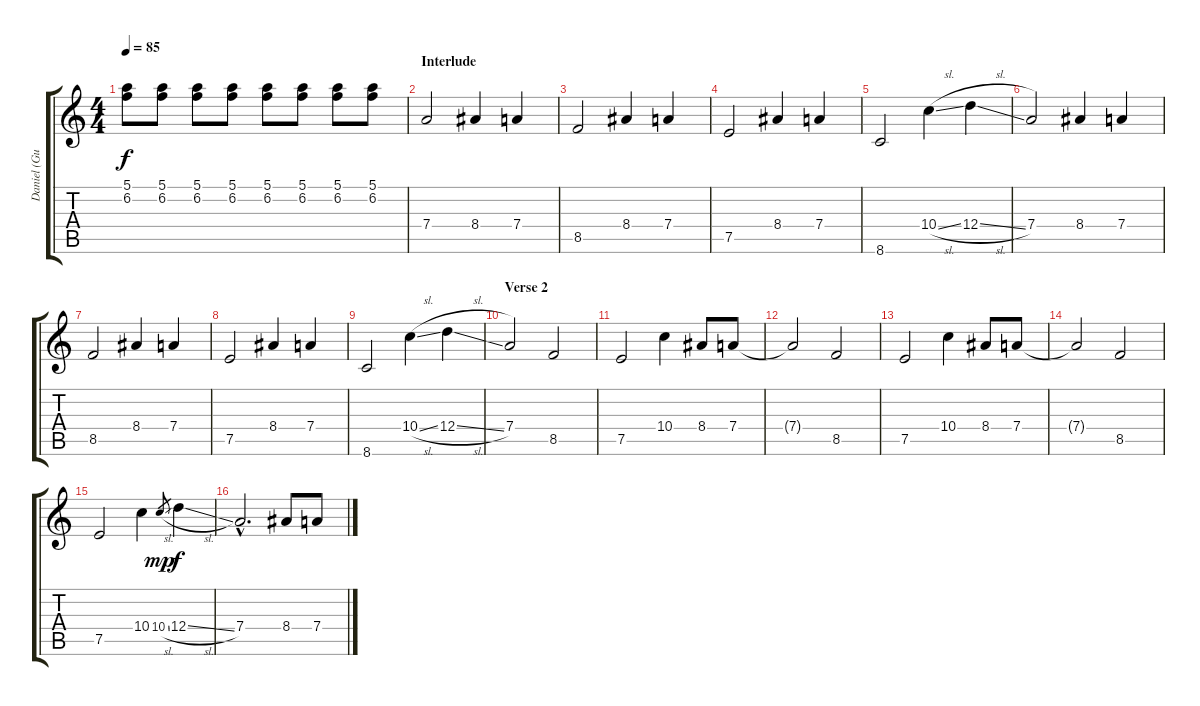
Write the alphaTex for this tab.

\track ("Daniel (Guitar)" "Daniel (Gu") {instrument overdrivenguitar}
\staff {score tabs}
\tuning (E4 B3 G3 D3 A2 E2) {hide}
\ts (4 4)
\tempo 85
\clef g2
\ks c
(5.1 6.2).8{dy f} (5.1 6.2).8 (5.1 6.2).8 (5.1 6.2).8 (5.1 6.2).8 (5.1 6.2).8 (5.1 6.2).8 (5.1 6.2).8 |
\section ("" "Interlude")
7.4.2 8.4.4 7.4.4 |
8.5.2 8.4.4 7.4.4 |
7.5.2 8.4.4 7.4.4 |
8.6.2 10.4{sl}.4 12.4{sl}.4 |
7.4.2 8.4.4 7.4.4 |
8.5.2 8.4.4 7.4.4 |
7.5.2 8.4.4 7.4.4 |
8.6.2 10.4{sl}.4 12.4{sl}.4 |
\section ("" "Verse 2")
7.4.2 8.5.2 |
7.5.2 10.4.4 8.4.8 7.4.8 |
7.4{t}.2 8.5.2 |
7.5.2 10.4.4 8.4.8 7.4.8 |
7.4{t}.2 8.5.2 |
7.5.2 10.4.4 10.4{sl}.8{gr dy mp} 12.4{sl}.4{dy f} |
7.4{hac}.2{d} 8.4.8 7.4.8
